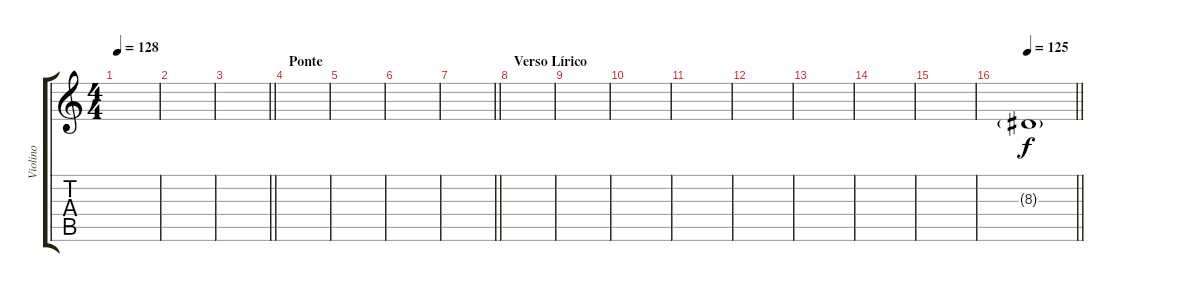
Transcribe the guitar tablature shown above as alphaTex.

\track ("Violino" "Violino") {instrument violin}
\staff {score tabs}
\tuning (E4 B3 G3 D3 A2 E2) {hide}
\ts (4 4)
\tempo 128
\clef g2
\ks c
|
|
\barLineRight lightlight
|
\section ("" "Ponte")
|
|
|
\barLineRight lightlight
|
\section ("" "Verso Lírico")
|
|
|
|
|
|
|
|
\tempo 125
\barLineRight lightlight
8.3{g}.1
